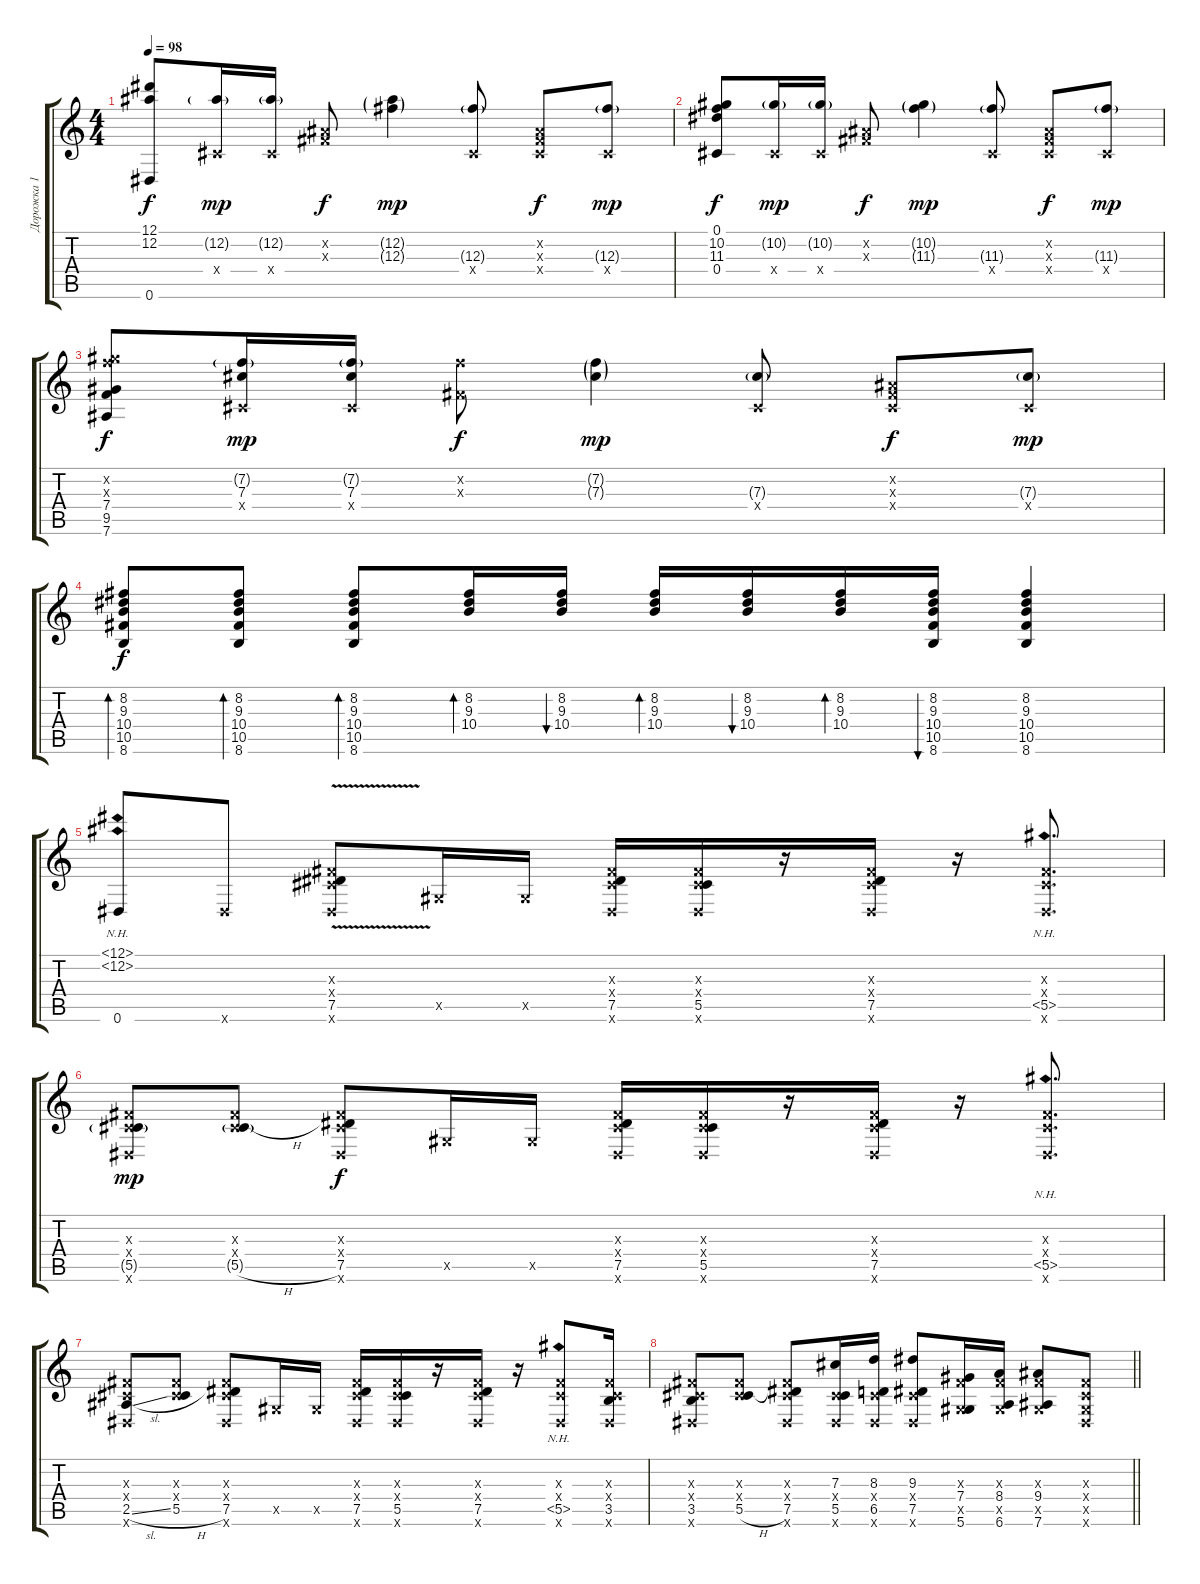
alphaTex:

\track ("Дорожка 1" "Дорожка 1") {instrument acousticguitarsteel}
\staff {score tabs}
\tuning (Eb4 Bb3 Gb3 Db3 Ab2 Eb2) {hide}
\ts (4 4)
\tempo 98
\clef g2
\ks c
(12.1 12.2 0.6).8{dy f} (12.2{g} 0.4{x}).16{dy mp} (12.2{g} 0.4{x}).16 (0.2{x} 0.3{x}).8{dy f} (12.2{g} 12.3{g}).4{dy mp} (12.3{g} 0.4{x}).8 (0.2{x} 0.3{x} 0.4{x}).8{dy f} (12.3{g} 0.4{x}).8{dy mp} |
(0.1 10.2 11.3 0.4).8{dy f} (10.2{g} 0.4{x}).16{dy mp} (10.2{g} 0.4{x}).16 (0.2{x} 0.3{x}).8{dy f} (10.2{g} 11.3{g}).4{dy mp} (11.3{g} 0.4{x}).8 (0.2{x} 0.3{x} 0.4{x}).8{dy f} (11.3{g} 0.4{x}).8{dy mp} |
(10.2{x} 11.3{x} 7.4 9.5 7.6).8{dy f} (7.2{g} 7.3 0.4{x}).16{dy mp} (7.2{g} 7.3 0.4{x}).16 (7.2{x} 0.3{x}).8{dy f} (7.2{g} 7.3{g}).4{dy mp} (7.3{g} 0.4{x}).8 (0.2{x} 0.3{x} 0.4{x}).8{dy f} (7.3{g} 0.4{x}).8{dy mp} |
(8.2 9.3 10.4 10.5 8.6).8{bd 60 dy f} (8.2 9.3 10.4 10.5 8.6).8{bd 60} (8.2 9.3 10.4 10.5 8.6).8{bd 60} (8.2 9.3 10.4).16{bd 60} (8.2 9.3 10.4).16{bu 60} (8.2 9.3 10.4).16{bd 60} (8.2 9.3 10.4).16{bu 60} (8.2 9.3 10.4).16{bd 60} (8.2 9.3 10.4 10.5 8.6).16{bu 60} (8.2 9.3 10.4 10.5 8.6).4 |
(12.1{nh} 12.2{nh} 0.6).8 0.6{x}.8 (0.3{x} 0.4{x} 7.5{v} 0.6{x}).8 0.5{x}.16 0.5{x}.16 (0.3{x} 0.4{x} 7.5 0.6{x}).16 (0.3{x} 0.4{x} 5.5 0.6{x}).16 r.16 (0.3{x} 0.4{x} 7.5 0.6{x}).16 r.16 (0.3{x} 0.4{x} 5.5{nh} 0.6{x}).8{d} |
(0.3{x} 0.4{x} 5.5{g} 0.6{x}).8{dy mp} (0.3{x} 0.4{x} 5.5{h g}).8 (0.3{x} 0.4{x} 7.5 0.6{x}).8{dy f} 0.5{x}.16 0.5{x}.16 (0.3{x} 0.4{x} 7.5 0.6{x}).16 (0.3{x} 0.4{x} 5.5 0.6{x}).16 r.16 (0.3{x} 0.4{x} 7.5 0.6{x}).16 r.16 (0.3{x} 0.4{x} 5.5{nh} 0.6{x}).8{d} |
(0.3{x} 0.4{x} 2.5{sl} 0.6{x}).8 (0.3{x} 0.4{x} 5.5{h}).8 (0.3{x} 0.4{x} 7.5 0.6{x}).8 0.5{x}.16 0.5{x}.16 (0.3{x} 0.4{x} 7.5 0.6{x}).16 (0.3{x} 0.4{x} 5.5 0.6{x}).16 r.16 (0.3{x} 0.4{x} 7.5 0.6{x}).16 r.16 (0.3{x} 0.4{x} 5.5{nh} 0.6{x}).8 (0.3{x} 0.4{x} 3.5 0.6{x}).16 |
\barLineRight lightlight
(0.3{x} 0.4{x} 3.5 0.6{x}).8 (0.3{x} 0.4{x} 5.5{h}).8 (0.3{x} 0.4{x} 7.5 0.6{x}).8 (7.3 0.4{x} 5.5 0.6{x}).16 (8.3 0.4{x} 6.5 0.6{x}).16 (9.3 0.4{x} 7.5 0.6{x}).8 (0.3{x} 7.4 0.5{x} 5.6).16 (0.3{x} 8.4 0.5{x} 6.6).16 (0.3{x} 9.4 0.5{x} 7.6).8 (0.3{x} 0.4{x} 0.5{x} 0.6{x}).8
